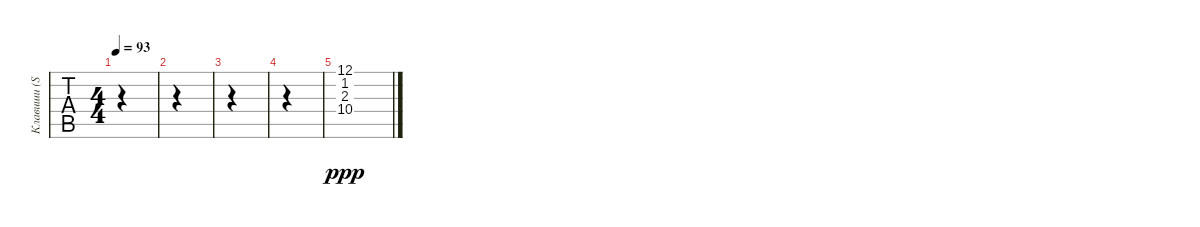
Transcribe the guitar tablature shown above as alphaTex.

\track ("Клавиши (String)" "Клавиши (S") {instrument stringensemble1}
\staff {tabs}
\tuning (E4 B3 G3 D3 A2 E2) {hide}
\ts (4 4)
\tempo 93
\clef g2
\ks c
|
|
|
|
(12.1 1.2 2.3 10.4).1{dy ppp}
